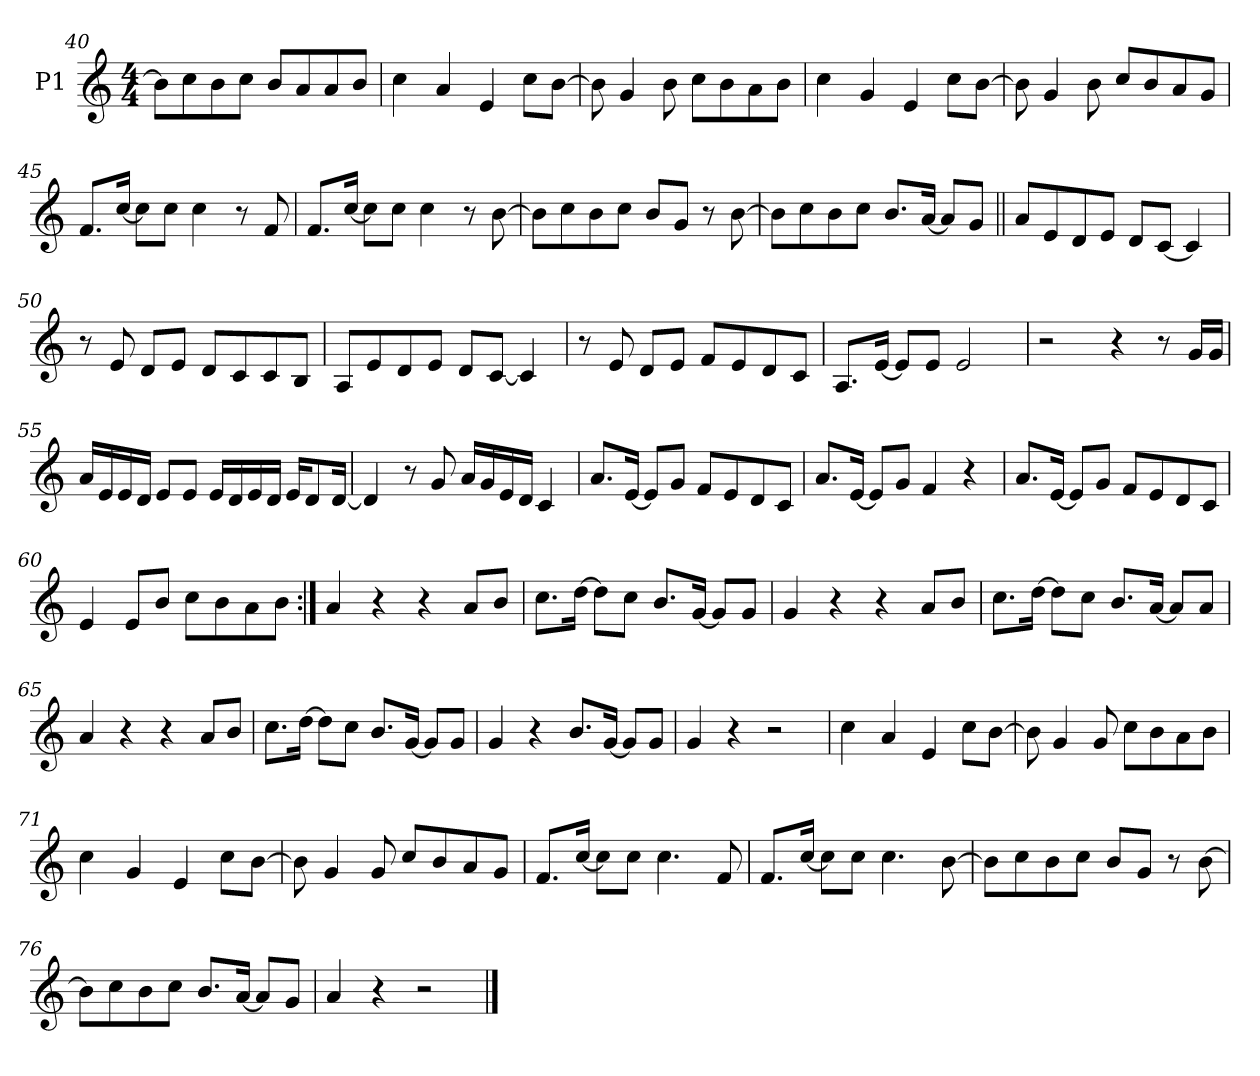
**kern
*part1
*staff1
*I"P1
*clefG2
*k[]
*M4/4
=40
8b\L]
8cc\
8b\
8cc\J
8b/L
8a/
8a/
8b/J
=41
4cc\
4a/
4e/
8cc\L
[>8b\J
=42
8b\]
4g/
8b\
8cc\L
8b\
8a\
8b\J
=43
4cc\
4g/
4e/
8cc\L
[>8b\J
!!LO:LB:g=z
=44
8b\]
4g/
8b\
8cc/L
8b/
8a/
8g/J
=45
8.f/L
[<16cc/Jk
8cc\L]
8cc\J
4cc\
8r
8f/
=46
8.f/L
[<16cc/Jk
8cc\L]
8cc\J
4cc\
8r
[>8b\
=47
8b\L]
8cc\
8b\
8cc\J
8b/L
8g/J
8r
[>8b\
!!LO:PB:g=z
=48
8b\L]
8cc\
8b\
8cc\J
8.b/L
[<16a/Jk
8a/L]
8g/J
=49||
8a/L
8e/
8d/
8e/J
8d/L
[<8c/J
4c/]
=50
8r
8e/
8d/L
8e/J
8d/L
8c/
8c/
8B/J
=51
8A/L
8e/
8d/
8e/J
8d/L
[<8c/J
4c/]
!!LO:LB:g=z
=52
8r
8e/
8d/L
8e/J
8f/L
8e/
8d/
8c/J
=53
8.A/L
[<16e/Jk
8e/L]
8e/J
2e/
=54
2r
4r
8r
16g/LL
16g/JJ
=55
16a/LL
16e/
16e/
16d/JJ
8e/L
8e/J
16e/LL
16d/
16e/
16d/JJ
16e/KL
8d/
[<16d/Jk
!!LO:LB:g=z
=56
4d/]
8r
8g/
16a/LL
16g/
16e/
16d/JJ
4c/
=57
8.a/L
[<16e/Jk
8e/L]
8g/J
8f/L
8e/
8d/
8c/J
=58
8.a/L
[<16e/Jk
8e/L]
8g/J
4f/
4r
=59
8.a/L
[<16e/Jk
8e/L]
8g/J
8f/L
8e/
8d/
8c/J
!!LO:LB:g=z
=60
4e/
8e/L
8b/J
8cc\L
8b\
8a\
8b\J
=61:|!
4a/
4r
4r
8a/L
8b/J
=62
8.cc\L
[>16dd\Jk
8dd\L]
8cc\J
8.b/L
[<16g/Jk
8g/L]
8g/J
=63
4g/
4r
4r
8a/L
8b/J
!!LO:LB:g=z
=64
8.cc\L
[>16dd\Jk
8dd\L]
8cc\J
8.b/L
[<16a/Jk
8a/L]
8a/J
=65
4a/
4r
4r
8a/L
8b/J
=66
8.cc\L
[>16dd\Jk
8dd\L]
8cc\J
8.b/L
[<16g/Jk
8g/L]
8g/J
=67
4g/
4r
8.b/L
[<16g/Jk
8g/L]
8g/J
=68
4g/
4r
2r
!!LO:LB:g=z
=69
4cc\
4a/
4e/
8cc\L
[>8b\J
=70
8b\]
4g/
8g/
8cc\L
8b\
8a\
8b\J
=71
4cc\
4g/
4e/
8cc\L
[>8b\J
=72
8b\]
4g/
8g/
8cc/L
8b/
8a/
8g/J
=73
8.f/L
[<16cc/Jk
8cc\L]
8cc\J
4.cc\
8f/
!!LO:LB:g=z
=74
8.f/L
[<16cc/Jk
8cc\L]
8cc\J
4.cc\
[>8b\
=75
8b\L]
8cc\
8b\
8cc\J
8b/L
8g/J
8r
[>8b\
=76
8b\L]
8cc\
8b\
8cc\J
8.b/L
[<16a/Jk
8a/L]
8g/J
=77
4a/
4r
2r
==
*-
